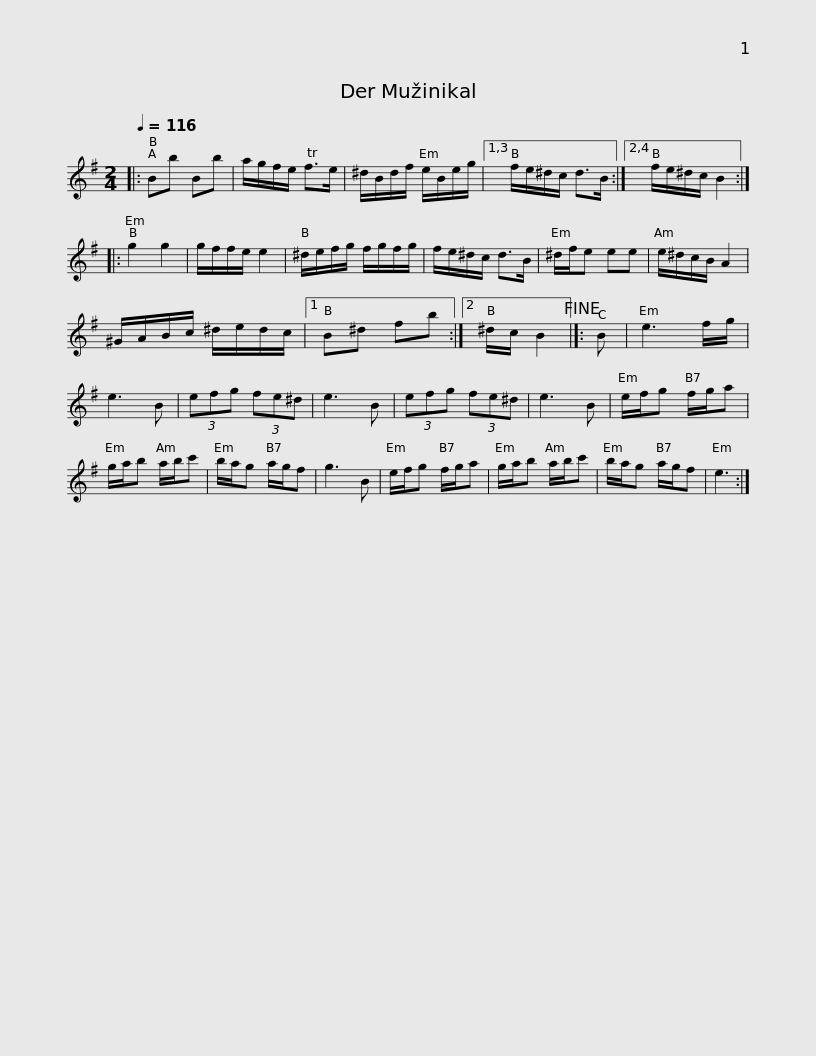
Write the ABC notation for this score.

X:1
L:1/8
Q:1/4=116
M:2/4
I:linebreak $
K:Emin
V:1 treble
V:1
|: Bb Bb | a/g/f/e/ Tf>e | ^d/B/d/f/ e/B/e/g/ |1,3 f/e/^d/c/ d>B :|2,4 f/e/^d/c/ B2 :: %5
 g2 g2 | g/f/f/e/ e2 |$ ^d/e/f/g/ f/g/f/g/ | f/e/^d/c/ d>B | ^d/f/e ee | %10
 e/^d/c/B/ A2 | ^G/A/B/c/ ^d/e/d/c/ |1 B^d fb :|2 ^d/c/ B2!fine! |]: B |$ %15
 e3 f/g/ | e3 B | (3efg (3fe^d | e3 B | (3efg (3fe^d | %20
 e3 B | e/f/g f/g/a | g/a/b a/b/c' | b/a/g a/g/f |$ g3 B | %25
 e/f/g f/g/a | g/a/b a/b/c' | b/a/g a/g/f | e3 :| %29
